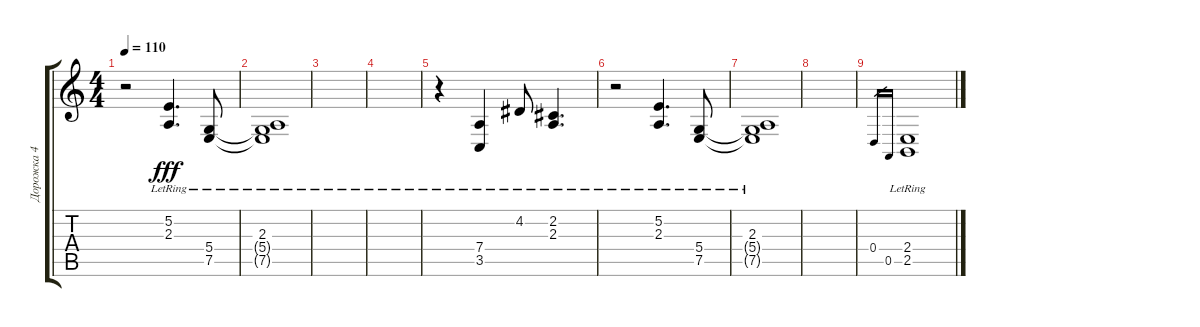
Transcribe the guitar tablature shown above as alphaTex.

\track ("Дорожка 4" "Дорожка 4") {instrument gunshot}
\staff {score tabs}
\tuning (E4 B3 G3 D3 A2 E2) {hide}
\ts (4 4)
\tempo 110
\clef g2
\ks c
r.2{dy fff} (5.2{lr} 2.3{lr}).4{d} (5.4{lr} 7.5{lr}).8 |
(2.3{lr} 5.4{t} 7.5{t}).1 |
|
|
r.4{instrument guitarfretnoise} (7.4{lr} 3.5{lr}).4{instrument gunshot} 4.2{lr}.8{instrument guitarfretnoise} (2.2{lr} 2.3{lr}).4{d instrument gunshot} |
r.2 (5.2{lr} 2.3{lr}).4{d} (5.4{lr} 7.5{lr}).8 |
(2.3{lr} 5.4{t} 7.5{t}).1{instrument guitarfretnoise} |
|
0.4.16{gr} 0.5.16{gr} (2.4{lr} 2.5{lr}).1{instrument gunshot}
